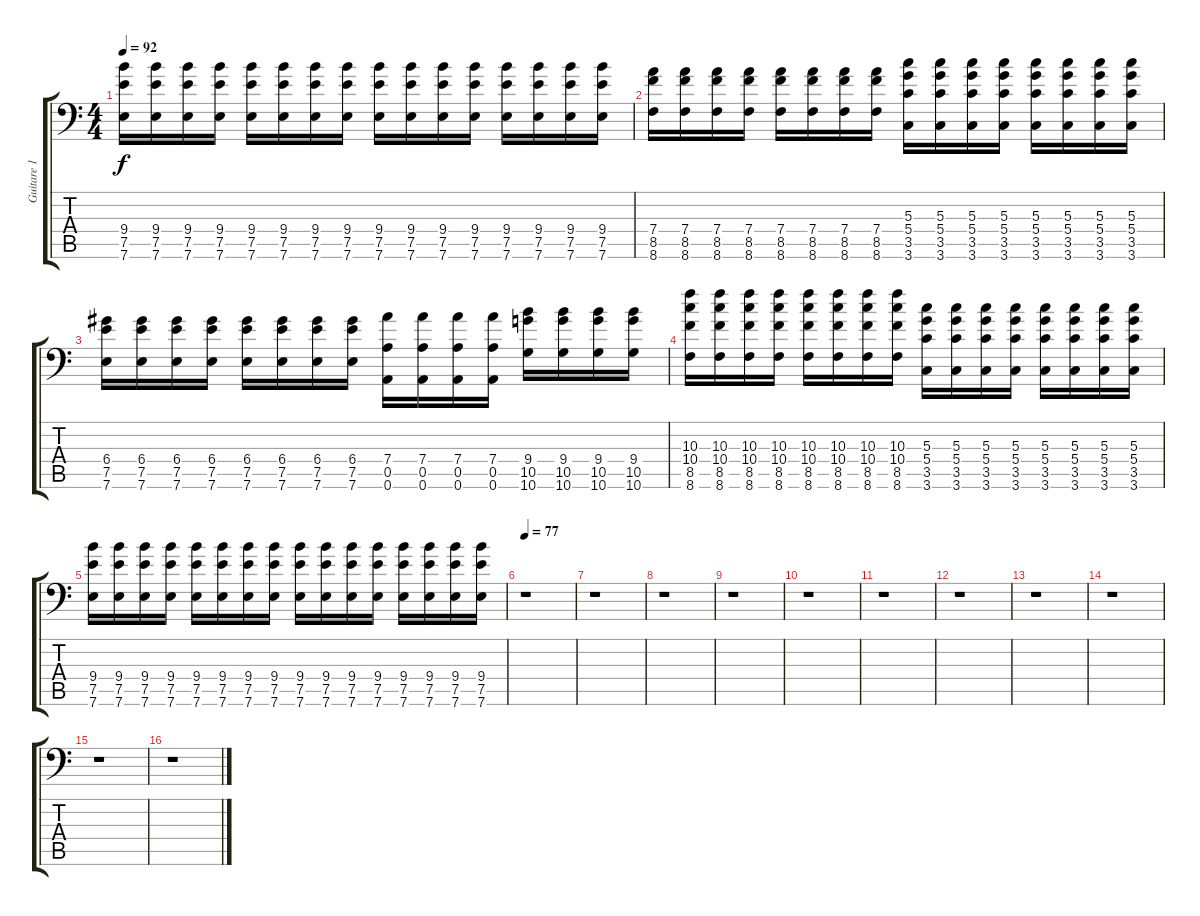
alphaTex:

\track ("Guitare 1" "Guitare 1") {instrument distortionguitar}
\staff {score tabs}
\tuning (E4 B3 G3 D3 A2 A1) {hide}
\ts (4 4)
\tempo 92
\clef f4
\ks c
(9.4 7.5 7.6).16{dy f} (9.4 7.5 7.6).16 (9.4 7.5 7.6).16 (9.4 7.5 7.6).16 (9.4 7.5 7.6).16 (9.4 7.5 7.6).16 (9.4 7.5 7.6).16 (9.4 7.5 7.6).16 (9.4 7.5 7.6).16 (9.4 7.5 7.6).16 (9.4 7.5 7.6).16 (9.4 7.5 7.6).16 (9.4 7.5 7.6).16 (9.4 7.5 7.6).16 (9.4 7.5 7.6).16 (9.4 7.5 7.6).16 |
(7.4 8.5 8.6).16 (7.4 8.5 8.6).16 (7.4 8.5 8.6).16 (7.4 8.5 8.6).16 (7.4 8.5 8.6).16 (7.4 8.5 8.6).16 (7.4 8.5 8.6).16 (7.4 8.5 8.6).16 (5.3 5.4 3.5 3.6).16 (5.3 5.4 3.5 3.6).16 (5.3 5.4 3.5 3.6).16 (5.3 5.4 3.5 3.6).16 (5.3 5.4 3.5 3.6).16 (5.3 5.4 3.5 3.6).16 (5.3 5.4 3.5 3.6).16 (5.3 5.4 3.5 3.6).16 |
(6.4 7.5 7.6).16 (6.4 7.5 7.6).16 (6.4 7.5 7.6).16 (6.4 7.5 7.6).16 (6.4 7.5 7.6).16 (6.4 7.5 7.6).16 (6.4 7.5 7.6).16 (6.4 7.5 7.6).16 (7.4 0.5 0.6).16 (7.4 0.5 0.6).16 (7.4 0.5 0.6).16 (7.4 0.5 0.6).16 (9.4 10.5 10.6).16 (9.4 10.5 10.6).16 (9.4 10.5 10.6).16 (9.4 10.5 10.6).16 |
(10.3 10.4 8.5 8.6).16 (10.3 10.4 8.5 8.6).16 (10.3 10.4 8.5 8.6).16 (10.3 10.4 8.5 8.6).16 (10.3 10.4 8.5 8.6).16 (10.3 10.4 8.5 8.6).16 (10.3 10.4 8.5 8.6).16 (10.3 10.4 8.5 8.6).16 (5.3 5.4 3.5 3.6).16 (5.3 5.4 3.5 3.6).16 (5.3 5.4 3.5 3.6).16 (5.3 5.4 3.5 3.6).16 (5.3 5.4 3.5 3.6).16 (5.3 5.4 3.5 3.6).16 (5.3 5.4 3.5 3.6).16 (5.3 5.4 3.5 3.6).16 |
(9.4 7.5 7.6).16{volume 12} (9.4 7.5 7.6).16 (9.4 7.5 7.6).16 (9.4 7.5 7.6).16 (9.4 7.5 7.6).16 (9.4 7.5 7.6).16 (9.4 7.5 7.6).16 (9.4 7.5 7.6).16 (9.4 7.5 7.6).16 (9.4 7.5 7.6).16 (9.4 7.5 7.6).16 (9.4 7.5 7.6).16 (9.4 7.5 7.6).16 (9.4 7.5 7.6).16 (9.4 7.5 7.6).16 (9.4 7.5 7.6).16 |
\tempo 77
r.1 |
r.1 |
r.1 |
r.1 |
r.1 |
r.1 |
r.1 |
r.1 |
r.1 |
r.1 |
r.1
